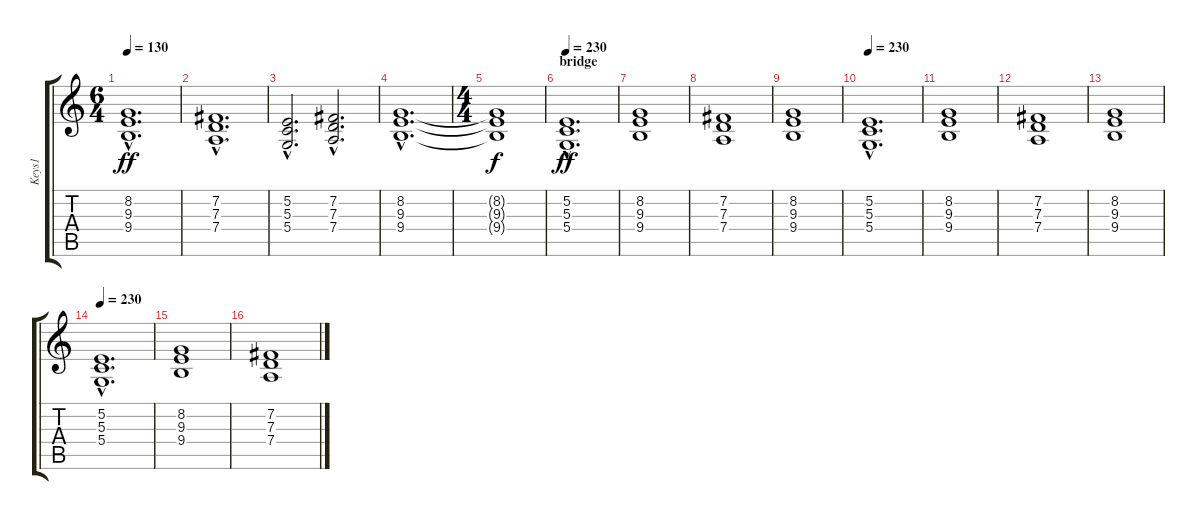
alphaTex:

\track ("Keys1" "Keys1") {instrument stringensemble1}
\staff {score tabs}
\tuning (E4 B3 G3 D3 A2 E2) {hide}
\ts (6 4)
\tempo 130
\clef g2
\ks c
(8.2{hac} 9.3{hac} 9.4{hac}).1{d dy ff} |
(7.2{hac} 7.3{hac} 7.4{hac}).1{d} |
(5.2{hac} 5.3{hac} 5.4{hac}).2{d} (7.2{hac} 7.3{hac} 7.4{hac}).2{d} |
(8.2{hac} 9.3{hac} 9.4{hac}).1{d} |
\ts (4 4)
(8.2{t} 9.3{t} 9.4{t}).1{dy f} |
\section ("" "bridge")
\tempo 230
(5.2{hac} 5.3{hac} 5.4{hac}).1{d dy ff volume 11 instrument synthstrings1} |
(8.2 9.3 9.4).1 |
(7.2 7.3 7.4).1 |
(8.2 9.3 9.4).1 |
\tempo 230
(5.2{hac} 5.3{hac} 5.4{hac}).1{d volume 11 instrument synthstrings1} |
(8.2 9.3 9.4).1 |
(7.2 7.3 7.4).1 |
(8.2 9.3 9.4).1 |
\tempo 230
(5.2{hac} 5.3{hac} 5.4{hac}).1{d volume 11 instrument synthstrings1} |
(8.2 9.3 9.4).1 |
(7.2 7.3 7.4).1
